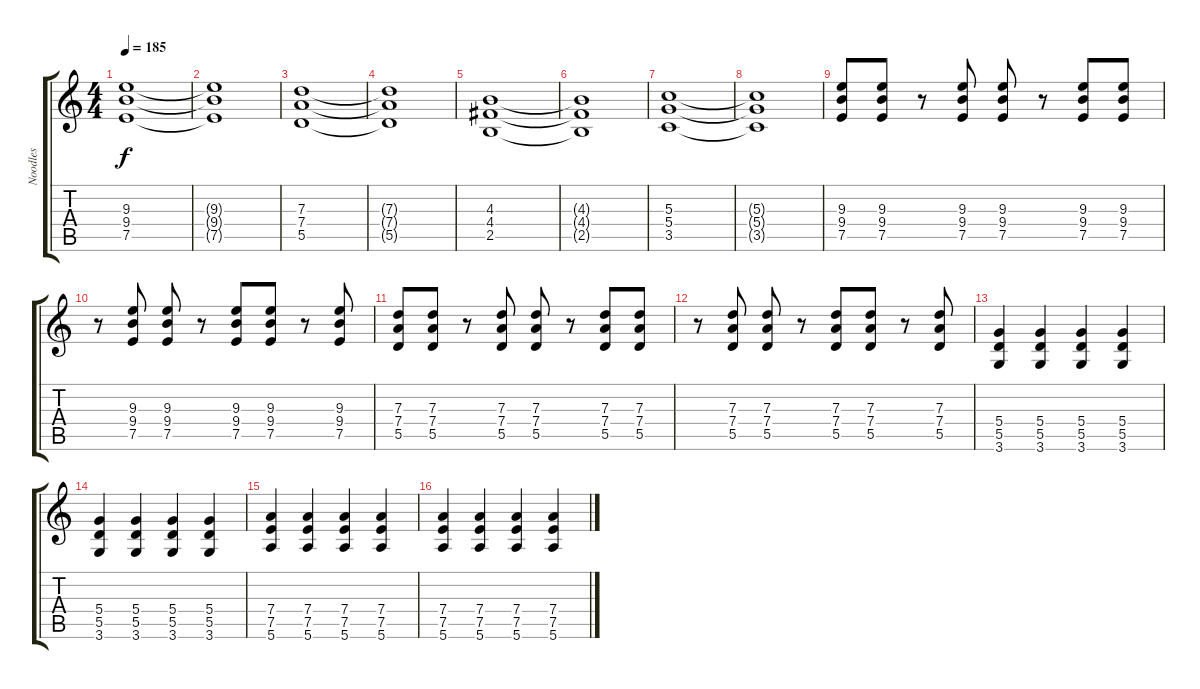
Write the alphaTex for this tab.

\track ("Noodles" "Noodles") {instrument distortionguitar}
\staff {score tabs}
\tuning (E4 B3 G3 D3 A2 E2) {hide}
\ts (4 4)
\tempo 185
\clef g2
\ks c
(9.3 9.4 7.5).1{dy f volume 8} |
(9.3{t} 9.4{t} 7.5{t}).1 |
(7.3 7.4 5.5).1 |
(7.3{t} 7.4{t} 5.5{t}).1 |
(4.3 4.4 2.5).1 |
(4.3{t} 4.4{t} 2.5{t}).1 |
(5.3 5.4 3.5).1 |
(5.3{t} 5.4{t} 3.5{t}).1 |
(9.3 9.4 7.5).8 (9.3 9.4 7.5).8 r.8 (9.3 9.4 7.5).8 (9.3 9.4 7.5).8 r.8 (9.3 9.4 7.5).8 (9.3 9.4 7.5).8 |
r.8 (9.3 9.4 7.5).8 (9.3 9.4 7.5).8 r.8 (9.3 9.4 7.5).8 (9.3 9.4 7.5).8 r.8 (9.3 9.4 7.5).8 |
(7.3 7.4 5.5).8 (7.3 7.4 5.5).8 r.8 (7.3 7.4 5.5).8 (7.3 7.4 5.5).8 r.8 (7.3 7.4 5.5).8 (7.3 7.4 5.5).8 |
r.8 (7.3 7.4 5.5).8 (7.3 7.4 5.5).8 r.8 (7.3 7.4 5.5).8 (7.3 7.4 5.5).8 r.8 (7.3 7.4 5.5).8 |
(5.4 5.5 3.6).4{volume 13} (5.4 5.5 3.6).4 (5.4 5.5 3.6).4 (5.4 5.5 3.6).4 |
(5.4 5.5 3.6).4 (5.4 5.5 3.6).4 (5.4 5.5 3.6).4 (5.4 5.5 3.6).4 |
(7.4 7.5 5.6).4 (7.4 7.5 5.6).4 (7.4 7.5 5.6).4 (7.4 7.5 5.6).4 |
(7.4 7.5 5.6).4 (7.4 7.5 5.6).4 (7.4 7.5 5.6).4 (7.4 7.5 5.6).4
